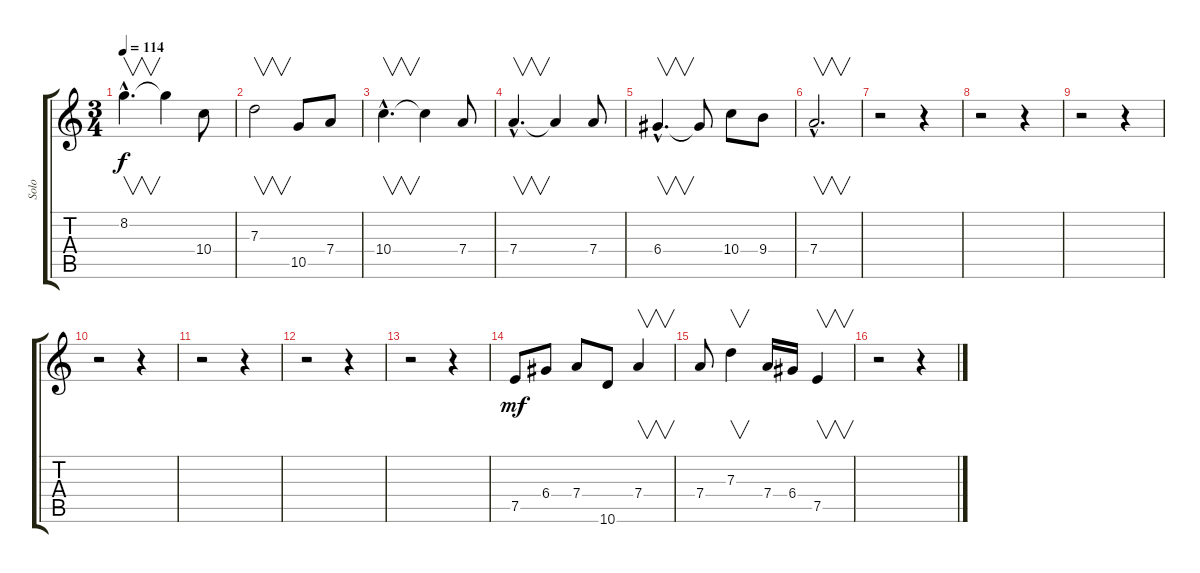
\track ("Solo" "Solo") {instrument distortionguitar}
\staff {score tabs}
\tuning (E4 B3 G3 D3 A2 E2) {hide}
\ts (3 4)
\tempo 114
\clef g2
\ks c
8.2{hac}.4{v d dy f} 8.2{t}.4 10.4.8 |
7.3.2{v} 10.5.8 7.4.8 |
10.4{hac}.4{v d} 10.4{t}.4 7.4.8 |
7.4{hac}.4{v d} 7.4{t}.4 7.4.8 |
6.4{hac}.4{v d} 6.4{t}.8 10.4.8 9.4.8 |
7.4{hac}.2{v d} |
r.2 r.4 |
r.2 r.4 |
r.2 r.4 |
r.2 r.4 |
r.2 r.4 |
r.2 r.4 |
r.2 r.4 |
7.5.8{dy mf} 6.4.8 7.4.8 10.6.8 7.4.4{v} |
7.4.8 7.3.4{v} 7.4.16 6.4.16 7.5.4{v} |
r.2 r.4
